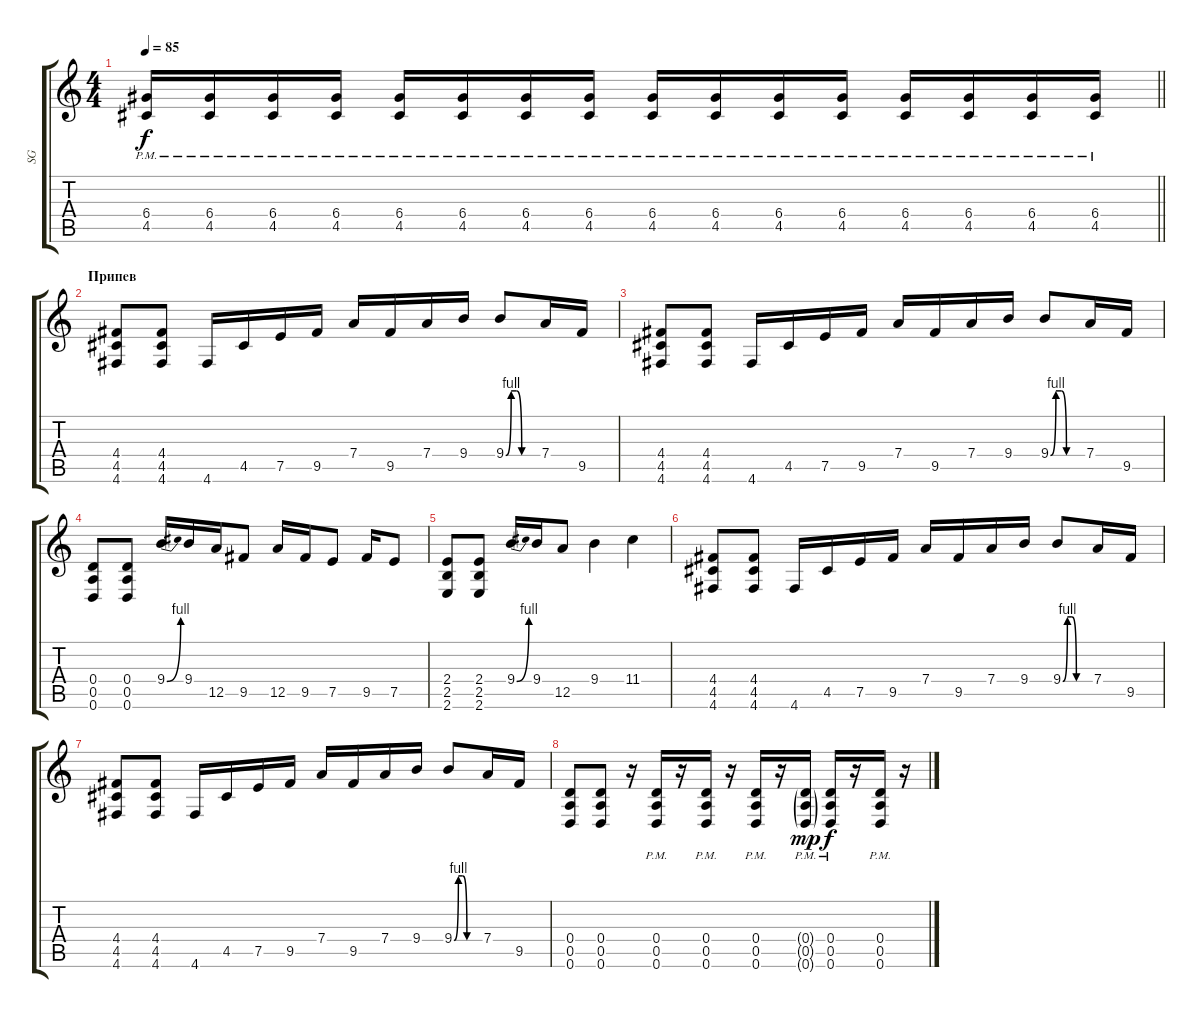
\track ("SG" "SG") {instrument overdrivenguitar}
\staff {score tabs}
\tuning (E4 B3 G3 D3 A2 D2) {hide}
\ts (4 4)
\tempo 85
\clef g2
\barLineRight lightlight
\ks c
(6.4{pm} 4.5{pm}).16{dy f} (6.4{pm} 4.5{pm}).16 (6.4{pm} 4.5{pm}).16 (6.4{pm} 4.5{pm}).16 (6.4{pm} 4.5{pm}).16 (6.4{pm} 4.5{pm}).16 (6.4{pm} 4.5{pm}).16 (6.4{pm} 4.5{pm}).16 (6.4{pm} 4.5{pm}).16 (6.4{pm} 4.5{pm}).16 (6.4{pm} 4.5{pm}).16 (6.4{pm} 4.5{pm}).16 (6.4{pm} 4.5{pm}).16 (6.4{pm} 4.5{pm}).16 (6.4{pm} 4.5{pm}).16 (6.4{pm} 4.5{pm}).16 |
\section ("" "Припев")
(4.4 4.5 4.6).8 (4.4 4.5 4.6).8 4.6.16 4.5.16 7.5.16 9.5.16 7.4.16 9.5.16 7.4.16 9.4.16 9.4{be (custom 0 0 10 4 20 4 30 0 60 0)}.8 7.4.16 9.5.16 |
(4.4 4.5 4.6).8 (4.4 4.5 4.6).8 4.6.16 4.5.16 7.5.16 9.5.16 7.4.16 9.5.16 7.4.16 9.4.16 9.4{be (custom 0 0 10 4 20 4 30 0 60 0)}.8 7.4.16 9.5.16 |
(0.4 0.5 0.6).8 (0.4 0.5 0.6).8 9.4{be (bend 0 0 60 4)}.16 9.4.16 12.5.16 9.5.8 12.5.16 9.5.16 7.5.8 9.5.16 7.5.8 |
(2.4 2.5 2.6).8 (2.4 2.5 2.6).8 9.4{be (bend 0 0 60 4)}.16 9.4.16 12.5.8 9.4.4 11.4.4 |
(4.4 4.5 4.6).8 (4.4 4.5 4.6).8 4.6.16 4.5.16 7.5.16 9.5.16 7.4.16 9.5.16 7.4.16 9.4.16 9.4{be (custom 0 0 10 4 20 4 30 0 60 0)}.8 7.4.16 9.5.16 |
(4.4 4.5 4.6).8 (4.4 4.5 4.6).8 4.6.16 4.5.16 7.5.16 9.5.16 7.4.16 9.5.16 7.4.16 9.4.16 9.4{be (custom 0 0 10 4 20 4 30 0 60 0)}.8 7.4.16 9.5.16 |
(0.4 0.5 0.6).8 (0.4 0.5 0.6).8 r.16 (0.4{pm} 0.5{pm} 0.6{pm}).16 r.16 (0.4{pm} 0.5{pm} 0.6{pm}).16 r.16 (0.4{pm} 0.5{pm} 0.6{pm}).16 r.16 (0.4{g pm} 0.5{g pm} 0.6{g pm}).16{dy mp} (0.4{pm} 0.5{pm} 0.6{pm}).16{dy f} r.16 (0.4{pm} 0.5{pm} 0.6{pm}).16 r.16
